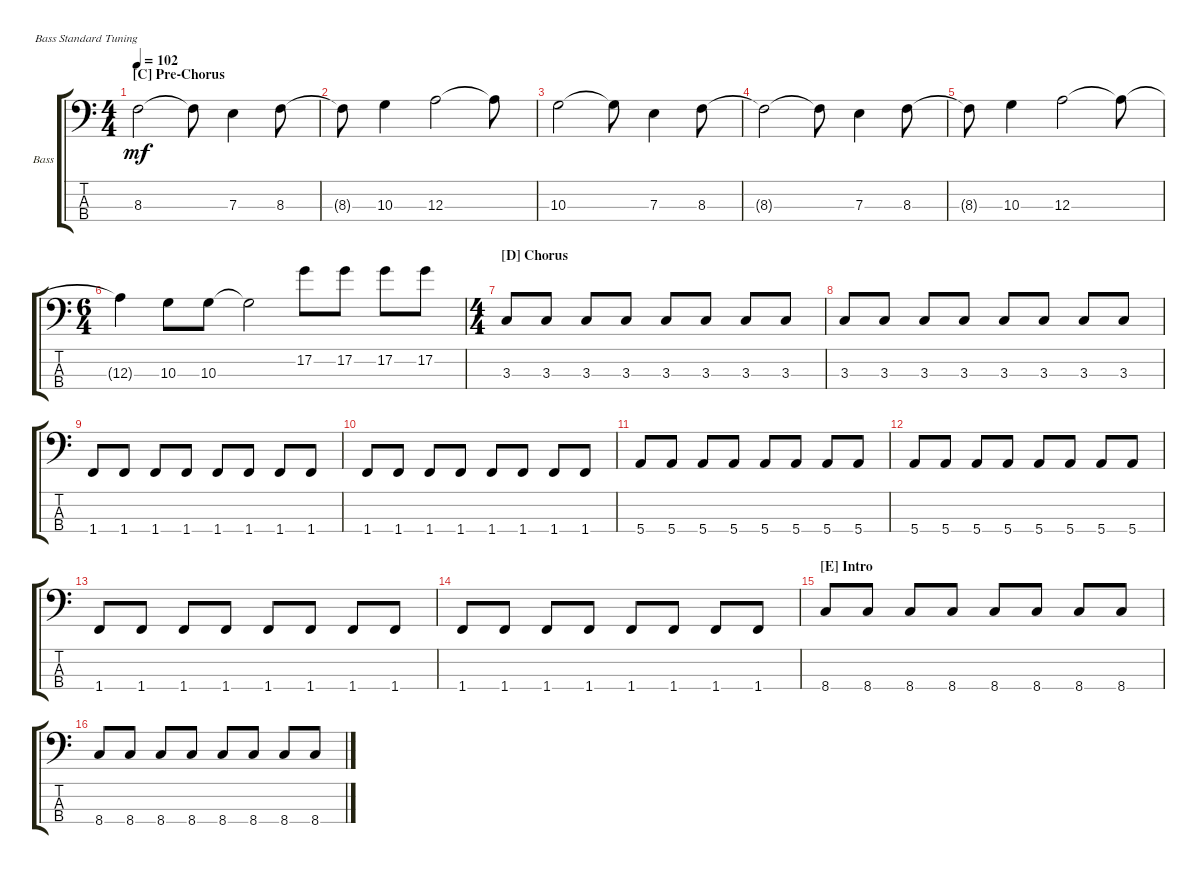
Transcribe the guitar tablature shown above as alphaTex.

\defaultSystemsLayout 4
\bracketExtendMode groupsimilarinstruments
\firstSystemTrackNameOrientation horizontal
\otherSystemsTrackNameOrientation horizontal
\track ("Bass" "Bass") {instrument electricbassfinger}
\staff {score tabs}
\tuning (G2 D2 A1 E1)
\ts (4 4)
\section ("C" "Pre-Chorus")
\tempo 102
\clef f4
\ks c
8.3{t}.2{dy mf} 8.3{t}.8 7.3.4 8.3.8 |
8.3{t}.8 10.3.4 12.3.2 12.3{t}.8 |
10.3.2 10.3{t}.8 7.3.4 8.3.8 |
8.3{t}.2 8.3{t}.8 7.3.4 8.3.8 |
8.3{t}.8 10.3.4 12.3.2 12.3{t}.8 |
\ts (6 4)
12.3{t}.4 10.3.8 10.3.8 10.3{t}.2 17.2.8 17.2.8 17.2.8 17.2.8 |
\ts (4 4)
\section ("D" "Chorus")
3.3.8 3.3.8 3.3.8 3.3.8 3.3.8 3.3.8 3.3.8 3.3.8 |
3.3.8 3.3.8 3.3.8 3.3.8 3.3.8 3.3.8 3.3.8 3.3.8 |
1.4.8 1.4.8 1.4.8 1.4.8 1.4.8 1.4.8 1.4.8 1.4.8 |
1.4.8 1.4.8 1.4.8 1.4.8 1.4.8 1.4.8 1.4.8 1.4.8 |
5.4.8 5.4.8 5.4.8 5.4.8 5.4.8 5.4.8 5.4.8 5.4.8 |
5.4.8 5.4.8 5.4.8 5.4.8 5.4.8 5.4.8 5.4.8 5.4.8 |
1.4.8 1.4.8 1.4.8 1.4.8 1.4.8 1.4.8 1.4.8 1.4.8 |
1.4.8 1.4.8 1.4.8 1.4.8 1.4.8 1.4.8 1.4.8 1.4.8 |
\section ("E" "Intro")
8.4.8 8.4.8 8.4.8 8.4.8 8.4.8 8.4.8 8.4.8 8.4.8 |
8.4.8 8.4.8 8.4.8 8.4.8 8.4.8 8.4.8 8.4.8 8.4.8
